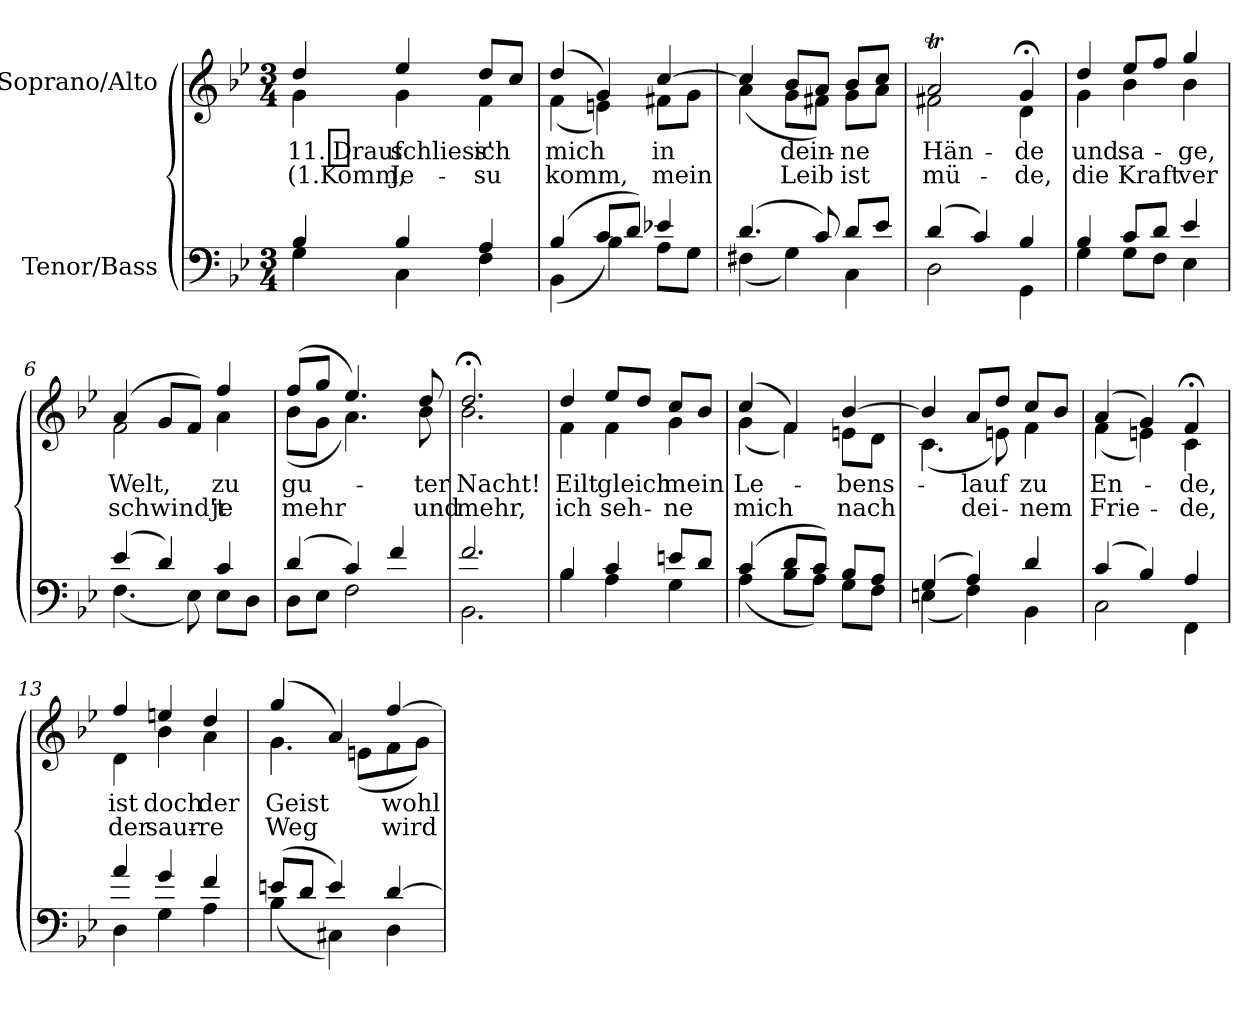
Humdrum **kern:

**kern	**kern	**text	**text
*part2	*part1	*part1	*part1
*staff2	*staff1	*staff1	*staff1
*I"Tenor/Bass	*I"Soprano/Alto	*	*
*clefF4	*clefG2	*	*
*k[b-e-]	*k[b-e-]	*	*
*M3/4	*M3/4	*	*
=1	=1	=1	=1
*^	*	*	*
!	!	!	!LO:LY:b	!LO:LY:a
*	*	*^	*	*
4B-/	4G\	4dd/	4g\	11. Drauf	(1.Komm,
!	!	!	!	!LO:LY:b	!LO:LY:a
4B-/	4C\	4ee-/	4g\	schliess'	Je-
!	!	!	!	!LO:LY:b	!LO:LY:a
4A/	4F\	8dd/L	4f\	ich	-su
.	.	8cc/J	.	.	.
=2	=2	=2	=2	=2	=2
!	!	!	!	!LO:LY:b	!LO:LY:a
(4B-/	(4BB-\	(4dd/	(4f\	mich	komm,
8c/L	4B-\)	4g/)	4en\)	.	.
8d/J)	.	.	.	.	.
!	!	!	!	!LO:LY:b	!LO:LY:a
4e-X/	8A\L	[4cc/	8f#X\L	in	mein
.	8G\J	.	8g\J	.	.
=3	=3	=3	=3	=3	=3
(4.d/	(4F#X\	4cc/]	(4a\	.	.
!	!	!	!	!LO:LY:b	!LO:LY:a
.	4G\)	8b-/L	8g\L	dein-	Leib
8c/)	.	8a/J	8f#X\J)	.	.
!	!	!	!	!LO:LY:b	!LO:LY:a
8d/L	4C\	8b-/L	8g\L	-ne	ist
8e-/J	.	8cc/J	8a\J	.	.
=4	=4	=4	=4	=4	=4
!	!	!	!	!LO:LY:b	!LO:LY:a
(4d/	2D\	2at/	2f#X\	Hän-	mü-
4c/)	.	.	.	.	.
!	!	!	!	!LO:LY:b	!LO:LY:a
4B-/	4GG\	4g;</	4d\	-de	-de,
=5	=5	=5	=5	=5	=5
!	!	!	!	!LO:LY:b	!LO:LY:a
4B-/	4G\	4dd/	4g\	und	die
!	!	!	!	!LO:LY:b	!LO:LY:a
8c/L	8G\L	8ee-/L	4b-\	sa-	Kraft
8d/J	8F\J	8ff/J	.	.	.
!	!	!	!	!LO:LY:b	!LO:LY:a
4e-/	4E-\	4gg/	4b-\	-ge,	ver
!!LO:LB:g=z	!!
=6	=6	=6	=6	=6	=6
!	!	!	!	!LO:LY:b	!LO:LY:a
(4e-/	(4.F\	(4a/	2f\	Welt,	schwind't
4d/)	.	8g/L	.	.	.
.	8E-\)	8f/J)	.	.	.
!	!	!	!	!LO:LY:b	!LO:LY:a
4c/	8E-\L	4ff/	4a\	zu	je
.	8D\J	.	.	.	.
=7	=7	=7	=7	=7	=7
!	!	!	!	!LO:LY:b	!LO:LY:a
(4d/	8D\L	(8ff/L	(8b-\L	gu-	mehr
.	8E-\J	8gg/J	8g\J	.	.
4c/)	2F\	4.ee-/)	4.a\)	.	.
4f/	.	.	.	.	.
!	!	!	!	!LO:LY:b	!LO:LY:a
.	.	8dd/	8b-\	-ter	und
=8	=8	=8	=8	=8	=8
!	!	!	!	!LO:LY:b	!LO:LY:a
2.f/	2.BB-\	2.dd;</	2.b-\	Nacht!	mehr,
=9	=9	=9	=9	=9	=9
!	!	!	!	!LO:LY:b	!LO:LY:a
4B-/	4B-\	4dd/	4f\	Eilt	ich
!	!	!	!	!LO:LY:b	!LO:LY:a
4c/	4A\	8ee-/L	4f\	gleich	seh-
.	.	8dd/J	.	.	.
!	!	!	!	!LO:LY:b	!LO:LY:a
8en/L	4G\	8cc/L	4g\	mein	-ne
8d/J	.	8b-/J	.	.	.
=10	=10	=10	=10	=10	=10
!	!	!	!	!LO:LY:b	!LO:LY:a
(4c/	(4A\	(4cc/	(4g\	Le-	mich
8d/L	8B-\L	4f/)	4f\)	.	.
8c/J)	8A\J)	.	.	.	.
!	!	!	!	!LO:LY:b	!LO:LY:a
8B-/L	8G\L	[4b-/	8en\L	-bens-	nach
8A/J	8F\J	.	8d\J	.	.
=11	=11	=11	=11	=11	=11
(4G/	(4En\	4b-/]	(4.c\	.	.
!	!	!	!	!LO:LY:b	!LO:LY:a
4A/)	4F\)	8a/L	.	-lauf	dei-
.	.	8dd/J	8en\)	.	.
!	!	!	!	!LO:LY:b	!LO:LY:a
4d/	4BB-\	8cc/L	4f\	zu	-nem
.	.	8b-/J	.	.	.
!!LO:LB:g=z	!!
=12	=12	=12	=12	=12	=12
!	!	!	!	!LO:LY:b	!LO:LY:a
(4c/	2C\	(4a/	(4f\	En-	Frie-
4B-/)	.	4g/)	4en\)	.	.
!	!	!	!	!LO:LY:b	!LO:LY:a
4A/	4FF\	4f;</	4c\	-de,	-de,
=13	=13	=13	=13	=13	=13
!	!	!	!	!LO:LY:b	!LO:LY:a
4a/	4D\	4ff/	4d\	ist	der
!	!	!	!	!LO:LY:b	!LO:LY:a
4g/	4G\	4een/	4b-\	doch	saur-
!	!	!	!	!LO:LY:b	!LO:LY:a
4f/	4A\	4dd/	4a\	der	-re
=14	=14	=14	=14	=14	=14
!	!	!	!	!LO:LY:b	!LO:LY:a
(8en/L	(4B-\	(4gg/	4.g\	Geist	Weg
8d/J	.	.	.	.	.
4e/)	4C#X\)	4a/)	.	.	.
.	.	.	(8en\L	.	.
!	!	!	!	!LO:LY:b	!LO:LY:a
[4d/	4D\	[4ff/	8f\	wohl	wird
.	.	.	8g\J)	.	.
*v	*v	*	*	*	*
*	*v	*v	*	*
=	=	=	=
*-	*-	*-	*-
